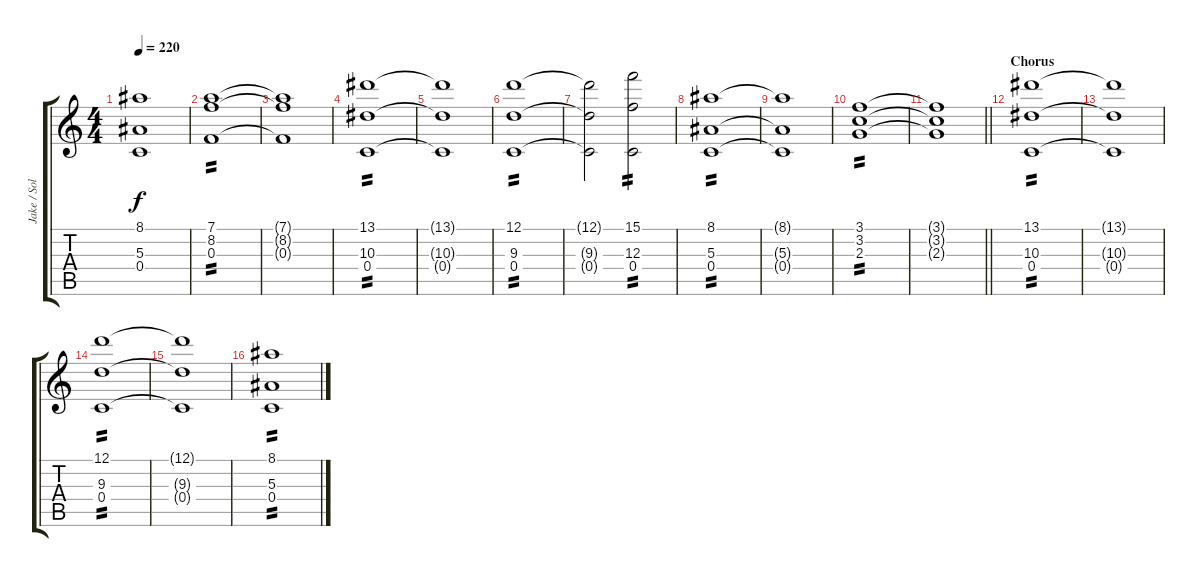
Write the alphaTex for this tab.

\track ("Jake / Solo" "Jake / Sol") {instrument overdrivenguitar}
\staff {score tabs}
\tuning (D4 A3 F3 C3 G2 C2) {hide}
\ts (4 4)
\tempo 220
\clef g2
\ks c
(8.1{t} 5.3{t} 0.4{t}).1{dy f} |
(7.1 8.2 0.3).1{tp 2} |
(7.1{t} 8.2{t} 0.3{t}).1 |
(13.1 10.3 0.4).1{tp 2 volume 7} |
(13.1{t} 10.3{t} 0.4{t}).1 |
(12.1 9.3 0.4).1{tp 2 volume 7} |
(12.1{t} 9.3{t} 0.4{t}).2 (15.1 12.3 0.4).2{tp 2} |
(8.1 5.3 0.4).1{tp 2 volume 7} |
(8.1{t} 5.3{t} 0.4{t}).1 |
(3.1 3.2 2.3).1{tp 2} |
\barLineRight lightlight
(3.1{t} 3.2{t} 2.3{t}).1 |
\section ("" "Chorus")
(13.1 10.3 0.4).1{tp 2 volume 7} |
(13.1{t} 10.3{t} 0.4{t}).1 |
(12.1 9.3 0.4).1{tp 2 volume 7} |
(12.1{t} 9.3{t} 0.4{t}).1 |
(8.1 5.3 0.4).1{tp 2 volume 7}
